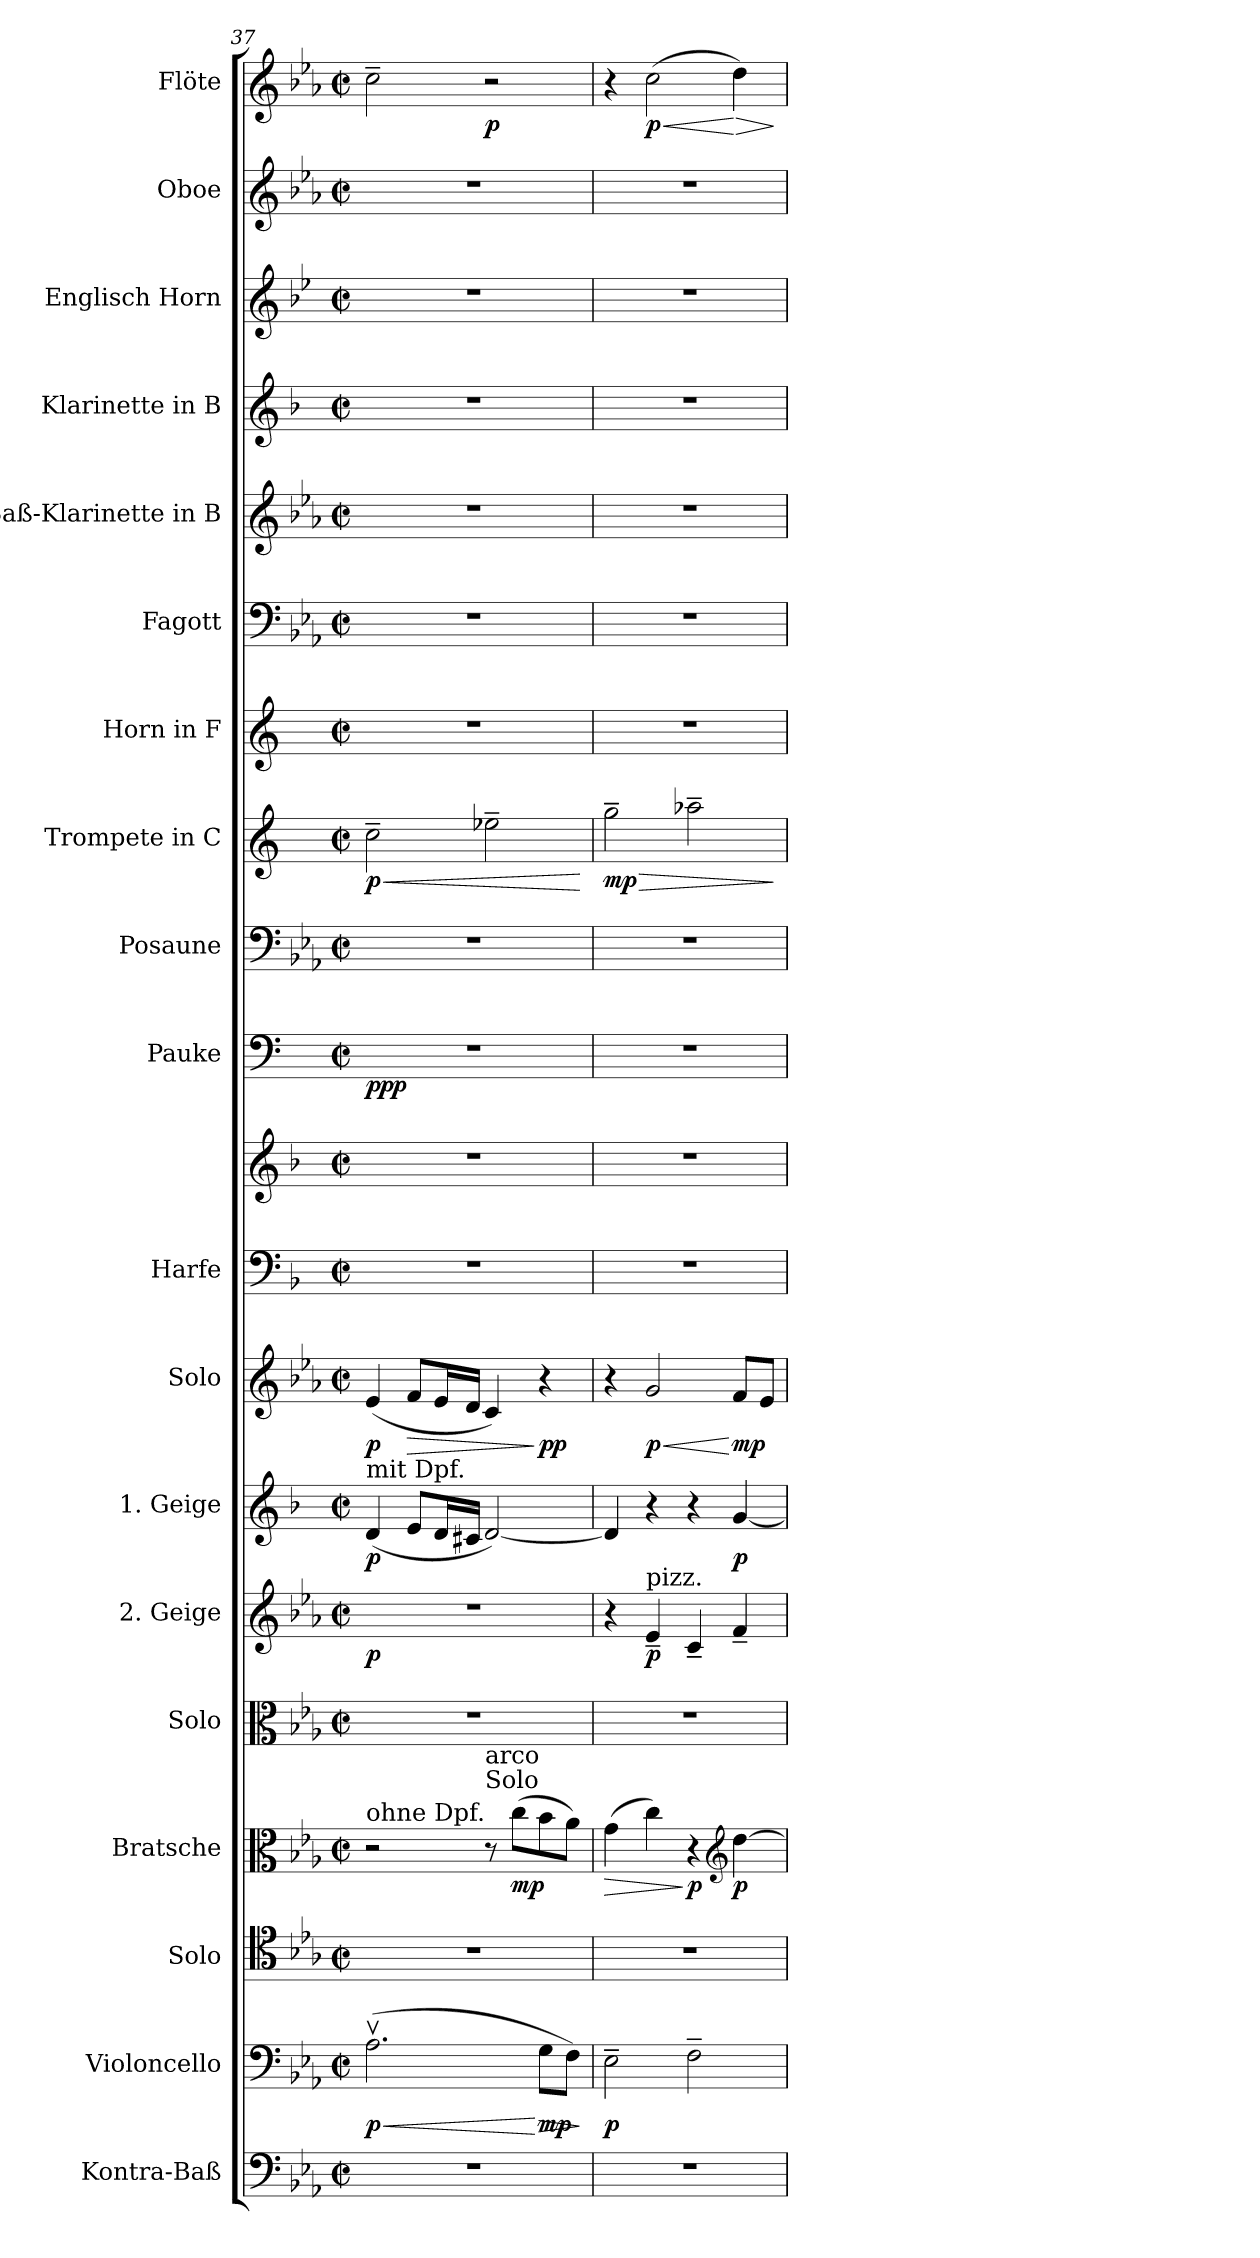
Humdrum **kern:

**kern	**kern	**dynam	**kern	**kern	**dynam	**kern	**kern	**dynam	**kern	**dynam	**kern	**dynam	**kern	**kern	**kern	**dynam	**kern	**kern	**dynam	**kern	**kern	**kern	**kern	**kern	**kern	**kern	**dynam
*part19	*part18	*part18	*part17	*part16	*part16	*part15	*part14	*part14	*part13	*part13	*part12	*part12	*part11	*part11	*part10	*part10	*part9	*part8	*part8	*part7	*part6	*part5	*part4	*part3	*part2	*part1	*part1
*staff20	*staff19	*staff19	*staff18	*staff17	*staff17	*staff16	*staff15	*staff15	*staff14	*staff14	*staff13	*staff13	*staff12	*staff11	*staff10	*staff10	*staff9	*staff8	*staff8	*staff7	*staff6	*staff5	*staff4	*staff3	*staff2	*staff1	*staff1
*I"Kontra-Baß	*I"Violoncello	*	*I"Solo	*I"Bratsche	*	*I"Solo	*I"2. Geige	*	*I"1. Geige	*	*I"Solo	*	*I"Harfe	*	*I"Pauke	*	*I"Posaune	*I"Trompete in C	*	*I"Horn in F	*I"Fagott	*I"Baß-Klarinette in B	*I"Klarinette in B	*I"Englisch Horn	*I"Oboe	*I"Flöte	*
*	*I'Vlc.	*	*I'Solo	*I'Br.	*	*I'Solo	*I'2. Gg	*	*I'1. Gg.	*	*I'Solo	*	*I'Hrf.	*	*I'Pk.	*	*I'Pos.	*I'Trp.	*	*I'Hr. F	*I'Fg.	*	*I'Kl. B	*I'E. H.	*I'Ob.	*I'Fl.	*
*clefF4	*clefF4	*	*clefC4	*clefC3	*	*clefC3	*clefG2	*	*clefG2	*	*clefG2	*	*clefF4	*clefG2	*clefF4	*	*clefF4	*clefG2	*	*clefG2	*clefF4	*clefG2	*clefG2	*clefG2	*clefG2	*clefG2	*
*ITrd7c12	*	*	*	*	*	*	*	*	*ITrd1c2	*	*	*	*ITrd1c2	*ITrd1c2	*	*	*	*	*	*ITrd4c7	*	*ITrd8c14	*ITrd1c2	*ITrd4c7	*	*	*
*k[b-e-a-]	*k[b-e-a-]	*	*k[b-e-a-]	*k[b-e-a-]	*	*k[b-e-a-]	*k[b-e-a-]	*	*k[b-e-a-]	*	*k[b-e-a-]	*	*k[b-e-a-]	*k[b-e-a-]	*k[]	*	*k[b-e-a-]	*k[]	*	*k[b-]	*k[b-e-a-]	*k[b-e-a-]	*k[b-e-a-]	*k[b-e-a-]	*k[b-e-a-]	*k[b-e-a-]	*
*M2/2	*M2/2	*	*M2/2	*M2/2	*	*M2/2	*M2/2	*	*M2/2	*	*M2/2	*	*M2/2	*M2/2	*M2/2	*	*M2/2	*M2/2	*	*M2/2	*M2/2	*M2/2	*M2/2	*M2/2	*M2/2	*M2/2	*
*met(c|)	*met(c|)	*	*met(c|)	*met(c|)	*	*met(c|)	*met(c|)	*	*met(c|)	*	*met(c|)	*	*met(c|)	*met(c|)	*met(c|)	*	*met(c|)	*met(c|)	*	*met(c|)	*met(c|)	*met(c|)	*met(c|)	*met(c|)	*met(c|)	*met(c|)	*
=37	=37	=37	=37	=37	=37	=37	=37	=37	=37	=37	=37	=37	=37	=37	=37	=37	=37	=37	=37	=37	=37	=37	=37	=37	=37	=37	=37
!	!	!	!	!	!	!	!	!	!LO:TX:a:t=mit Dpf.	!	!	!	!	!	!	!	!	!	!	!	!	!	!	!	!	!	!
!	!	!	!	!LO:TX:a:t=ohne Dpf.	!	!	!	!	!	!	!	!	!	!	!	!	!	!	!	!	!	!	!	!	!	!	!
!	!	!LO:HP:b	!	!	!	!	!	!	!	!	!	!	!	!	!	!	!	!	!LO:HP:b	!	!	!	!	!	!	!	!
!	!	!LO:DY:n=1:b	!	!	!	!	!	!LO:DY:b	!	!LO:DY:b	!	!LO:DY:b	!	!	!	!LO:DY:b	!	!	!LO:DY:n=1:b	!	!	!	!	!	!	!	!
1r	(>2.A-v\	< p	1r	2r	.	1r	1r	p	(<4c/	p	(<4e-/	p	1r	1r	1r	ppp	1r	2cc~\	< p	1r	1r	1r	1r	1r	1r	2cc~\	.
!	!	!	!	!	!	!	!	!	!	!	!	!LO:HP:b	!	!	!	!	!	!	!	!	!	!	!	!	!	!	!
.	.	.	.	.	.	.	.	.	8d/L	.	8f/L	>	.	.	.	.	.	.	.	.	.	.	.	.	.	.	.
.	.	.	.	.	.	.	.	.	16c/L	.	16e-/L	.	.	.	.	.	.	.	.	.	.	.	.	.	.	.	.
.	.	.	.	.	.	.	.	.	16Bn/JJ	.	16d/JJ	.	.	.	.	.	.	.	.	.	.	.	.	.	.	.	.
!	!	!	!	!LO:TX:a:t=Solo	!	!	!	!	!	!	!	!	!	!	!	!	!	!	!	!	!	!	!	!	!	!	!
!	!	!	!	!LO:TX:a:t=arco	!	!	!	!	!	!	!	!	!	!	!	!	!	!	!	!	!	!	!	!	!	!	!
!	!	!	!	!	!	!	!	!	!	!	!	!	!	!	!	!	!	!	!	!	!	!	!	!	!	!	!LO:DY:b
.	.	.	.	8r	.	.	.	.	[2c/)	.	4c/)	.	.	.	.	.	.	2ee-X~\	.	.	.	.	.	.	.	2r	p
!	!	!	!	!	!LO:DY:b	!	!	!	!	!	!	!	!	!	!	!	!	!	!	!	!	!	!	!	!	!	!
.	.	.	.	(>8cc\L	mp	.	.	.	.	.	.	.	.	.	.	.	.	.	.	.	.	.	.	.	.	.	.
!	!	!LO:HP:n=1:b	!	!	!	!	!	!	!	!	!	!	!	!	!	!	!	!	!	!	!	!	!	!	!	!	!
!	!	!LO:DY:n=2:b	!	!	!	!	!	!	!	!	!	!LO:DY:n=1:b	!	!	!	!	!	!	!	!	!	!	!	!	!	!	!
.	8G\L	[ > mp	.	8b-\	.	.	.	.	.	.	4r	] pp	.	.	.	.	.	.	.	.	.	.	.	.	.	.	.
.	8F\J)	.	.	8a-\J)	.	.	.	.	.	.	.	.	.	.	.	.	.	.	.	.	.	.	.	.	.	.	.
.	.	]	.	.	.	.	.	.	.	.	.	.	.	.	.	.	.	.	[	.	.	.	.	.	.	.	.
=38	=38	=38	=38	=38	=38	=38	=38	=38	=38	=38	=38	=38	=38	=38	=38	=38	=38	=38	=38	=38	=38	=38	=38	=38	=38	=38	=38
!	!	!LO:DY:b	!	!	!LO:HP:b	!	!	!	!	!	!	!	!	!	!	!	!	!	!LO:HP:b	!	!	!	!	!	!	!	!
!	!	!	!	!	!	!	!	!	!	!	!	!	!	!	!	!	!	!	!LO:DY:n=1:b	!	!	!	!	!	!	!	!
1r	2E-~\	p	1r	(>4g\	>	1r	4r	.	4c/]	.	4r	.	1r	1r	1r	.	1r	2gg~\	> mp	1r	1r	1r	1r	1r	1r	4r	.
!	!	!	!	!	!	!	!LO:TX:a:t=pizz.	!	!	!	!	!	!	!	!	!	!	!	!	!	!	!	!	!	!	!	!
!	!	!	!	!	!	!	!	!LO:DY:b	!	!	!	!LO:HP:b	!	!	!	!	!	!	!	!	!	!	!	!	!	!	!LO:HP:b
!	!	!	!	!	!	!	!	!	!	!	!	!LO:DY:n=1:b	!	!	!	!	!	!	!	!	!	!	!	!	!	!	!LO:DY:n=1:b
.	.	.	.	4cc\)	.	.	4e-~/	p	4r	.	2g/	< p	.	.	.	.	.	.	.	.	.	.	.	.	.	(>2cc\	< p
!	!	!	!	!	!LO:DY:n=1:b	!	!	!	!	!	!	!	!	!	!	!	!	!	!	!	!	!	!	!	!	!	!
.	2F~\	.	.	4r	] p	.	4c~/	.	4r	.	.	.	.	.	.	.	.	2aa-X~\	.	.	.	.	.	.	.	.	.
*	*	*	*	*clefG2	*	*	*	*	*	*	*	*	*	*	*	*	*	*	*	*	*	*	*	*	*	*	*
!	!	!	!	!	!LO:DY:n=2:b	!	!	!	!	!LO:DY:b	!	!LO:DY:n=2:b	!	!	!	!	!	!	!	!	!	!	!	!	!	!	!LO:HP:n=1:b
.	.	.	.	[4dd\	p	.	4f~/	.	[4f/	p	8f/L	[ mp	.	.	.	.	.	.	.	.	.	.	.	.	.	4dd\)	[ >
.	.	.	.	.	.	.	.	.	.	.	8e-/J	.	.	.	.	.	.	.	.	.	.	.	.	.	.	.	.
.	.	.	.	.	.	.	.	.	.	.	.	.	.	.	.	.	.	.	]	.	.	.	.	.	.	.	]
=	=	=	=	=	=	=	=	=	=	=	=	=	=	=	=	=	=	=	=	=	=	=	=	=	=	=	=
*-	*-	*-	*-	*-	*-	*-	*-	*-	*-	*-	*-	*-	*-	*-	*-	*-	*-	*-	*-	*-	*-	*-	*-	*-	*-	*-	*-
